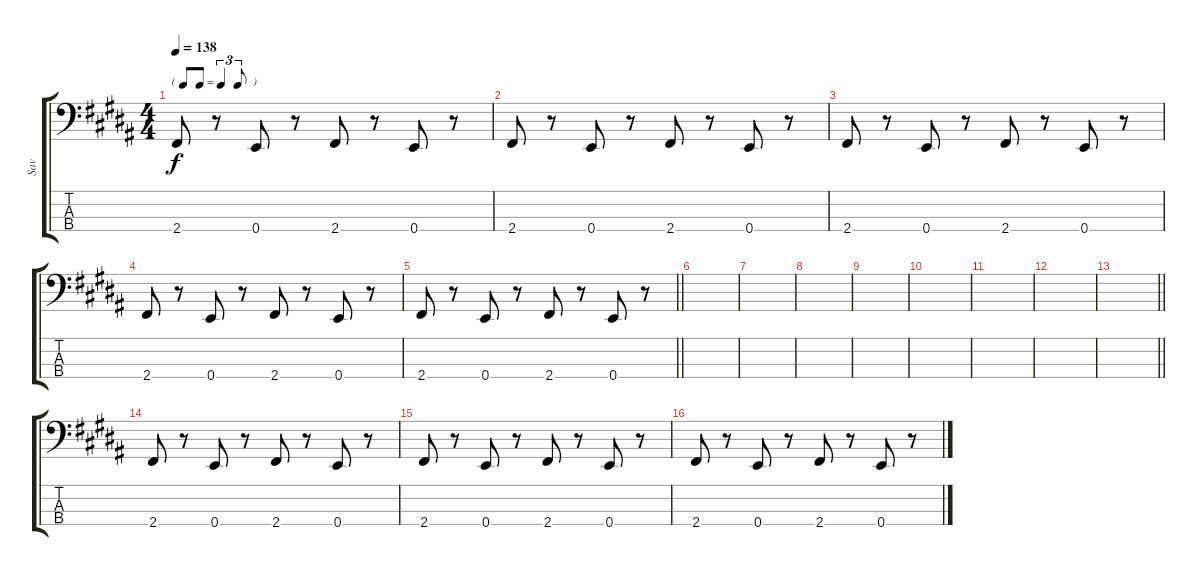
\track ("Sav" "Sav") {instrument electricbasspick}
\staff {score tabs}
\tuning (G2 D2 A1 E1) {hide}
\ts (4 4)
\tf triplet8th
\tempo 138
\clef f4
\ks b
2.4.8{dy f} r.8 0.4.8 r.8 2.4.8 r.8 0.4.8 r.8 |
2.4.8 r.8 0.4.8 r.8 2.4.8 r.8 0.4.8 r.8 |
2.4.8 r.8 0.4.8 r.8 2.4.8 r.8 0.4.8 r.8 |
2.4.8 r.8 0.4.8 r.8 2.4.8 r.8 0.4.8 r.8 |
\barLineRight lightlight
2.4.8 r.8 0.4.8 r.8 2.4.8 r.8 0.4.8 r.8 |
|
|
|
|
|
|
|
\barLineRight lightlight
|
2.4.8 r.8 0.4.8 r.8 2.4.8 r.8 0.4.8 r.8 |
2.4.8 r.8 0.4.8 r.8 2.4.8 r.8 0.4.8 r.8 |
2.4.8 r.8 0.4.8 r.8 2.4.8 r.8 0.4.8 r.8
